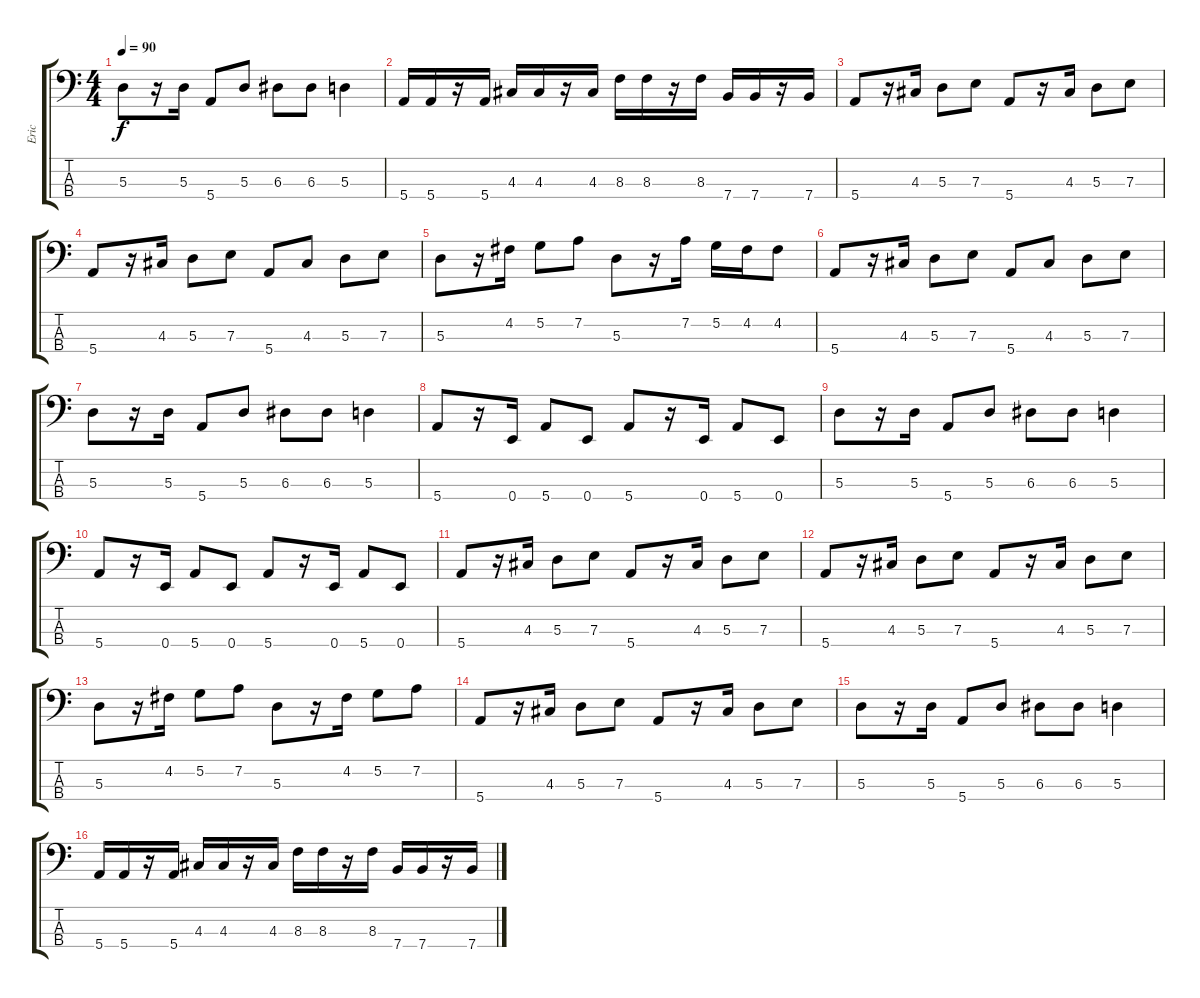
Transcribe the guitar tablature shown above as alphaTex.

\track ("Eric" "Eric") {instrument electricbassfinger}
\staff {score tabs}
\tuning (G2 D2 A1 E1) {hide}
\ts (4 4)
\tempo 90
\clef f4
\ks c
5.3.8{dy f} r.16 5.3.16 5.4.8 5.3.8 6.3.8 6.3.8 5.3.4 |
5.4.16 5.4.16 r.16 5.4.16 4.3.16 4.3.16 r.16 4.3.16 8.3.16 8.3.16 r.16 8.3.16 7.4.16 7.4.16 r.16 7.4.16 |
5.4.8 r.16 4.3.16 5.3.8 7.3.8 5.4.8 r.16 4.3.16 5.3.8 7.3.8 |
5.4.8 r.16 4.3.16 5.3.8 7.3.8 5.4.8 4.3.8 5.3.8 7.3.8 |
5.3.8 r.16 4.2.16 5.2.8 7.2.8 5.3.8 r.16 7.2.16 5.2.16 4.2.16 4.2.8 |
5.4.8 r.16 4.3.16 5.3.8 7.3.8 5.4.8 4.3.8 5.3.8 7.3.8 |
5.3.8 r.16 5.3.16 5.4.8 5.3.8 6.3.8 6.3.8 5.3.4 |
5.4.8 r.16 0.4.16 5.4.8 0.4.8 5.4.8 r.16 0.4.16 5.4.8 0.4.8 |
5.3.8 r.16 5.3.16 5.4.8 5.3.8 6.3.8 6.3.8 5.3.4 |
5.4.8 r.16 0.4.16 5.4.8 0.4.8 5.4.8 r.16 0.4.16 5.4.8 0.4.8 |
5.4.8 r.16 4.3.16 5.3.8 7.3.8 5.4.8 r.16 4.3.16 5.3.8 7.3.8 |
5.4.8 r.16 4.3.16 5.3.8 7.3.8 5.4.8 r.16 4.3.16 5.3.8 7.3.8 |
5.3.8 r.16 4.2.16 5.2.8 7.2.8 5.3.8 r.16 4.2.16 5.2.8 7.2.8 |
5.4.8 r.16 4.3.16 5.3.8 7.3.8 5.4.8 r.16 4.3.16 5.3.8 7.3.8 |
5.3.8 r.16 5.3.16 5.4.8 5.3.8 6.3.8 6.3.8 5.3.4 |
5.4.16 5.4.16 r.16 5.4.16 4.3.16 4.3.16 r.16 4.3.16 8.3.16 8.3.16 r.16 8.3.16 7.4.16 7.4.16 r.16 7.4.16
